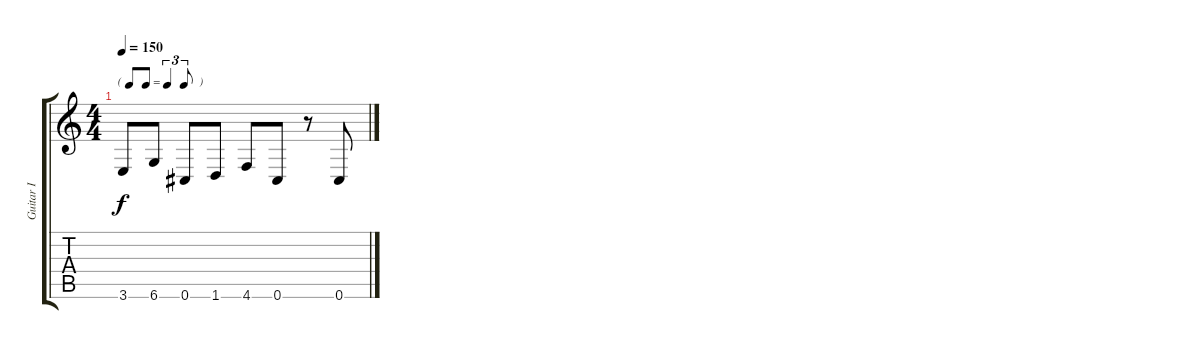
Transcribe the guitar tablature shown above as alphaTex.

\track ("Guitar I" "Guitar I") {instrument distortionguitar}
\staff {score tabs}
\tuning (Eb4 Bb3 Gb3 Db3 Ab2 Db2) {hide}
\ts (4 4)
\tf triplet8th
\tempo 150
\clef g2
\ks c
3.6.8{dy f} 6.6.8 0.6.8 1.6.8 4.6.8 0.6.8 r.8 0.6.8
